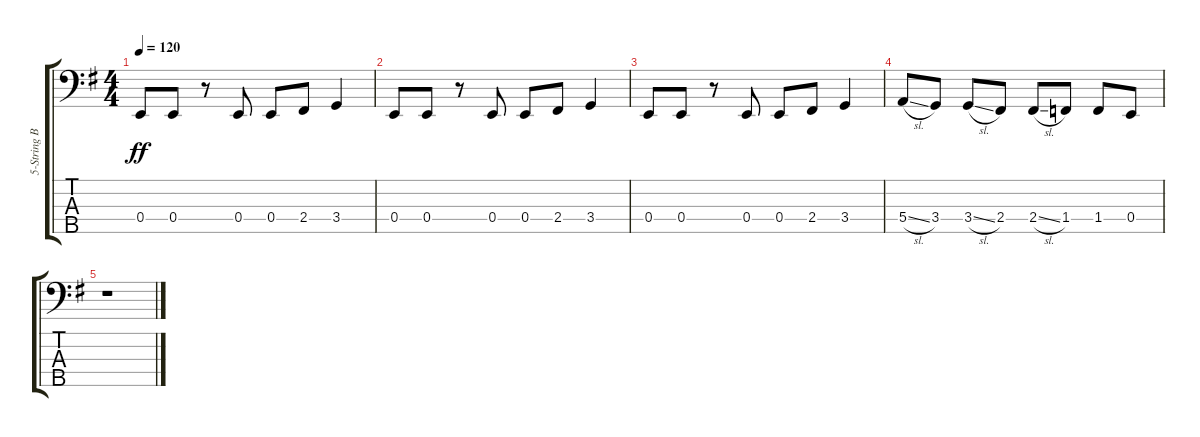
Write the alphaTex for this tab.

\track ("5-String Bass" "5-String B") {instrument electricbassfinger}
\staff {score tabs}
\tuning (G2 D2 A1 E1 B0) {hide}
\ts (4 4)
\tempo 120
\clef f4
\ks eminor
0.4.8{dy ff} 0.4.8 r.8 0.4.8 0.4.8 2.4.8 3.4.4 |
0.4.8 0.4.8 r.8 0.4.8 0.4.8 2.4.8 3.4.4 |
0.4.8 0.4.8 r.8 0.4.8 0.4.8 2.4.8 3.4.4 |
5.4{sl}.8 3.4.8 3.4{sl}.8 2.4.8 2.4{sl}.8 1.4.8 1.4.8 0.4.8 |
r.1
